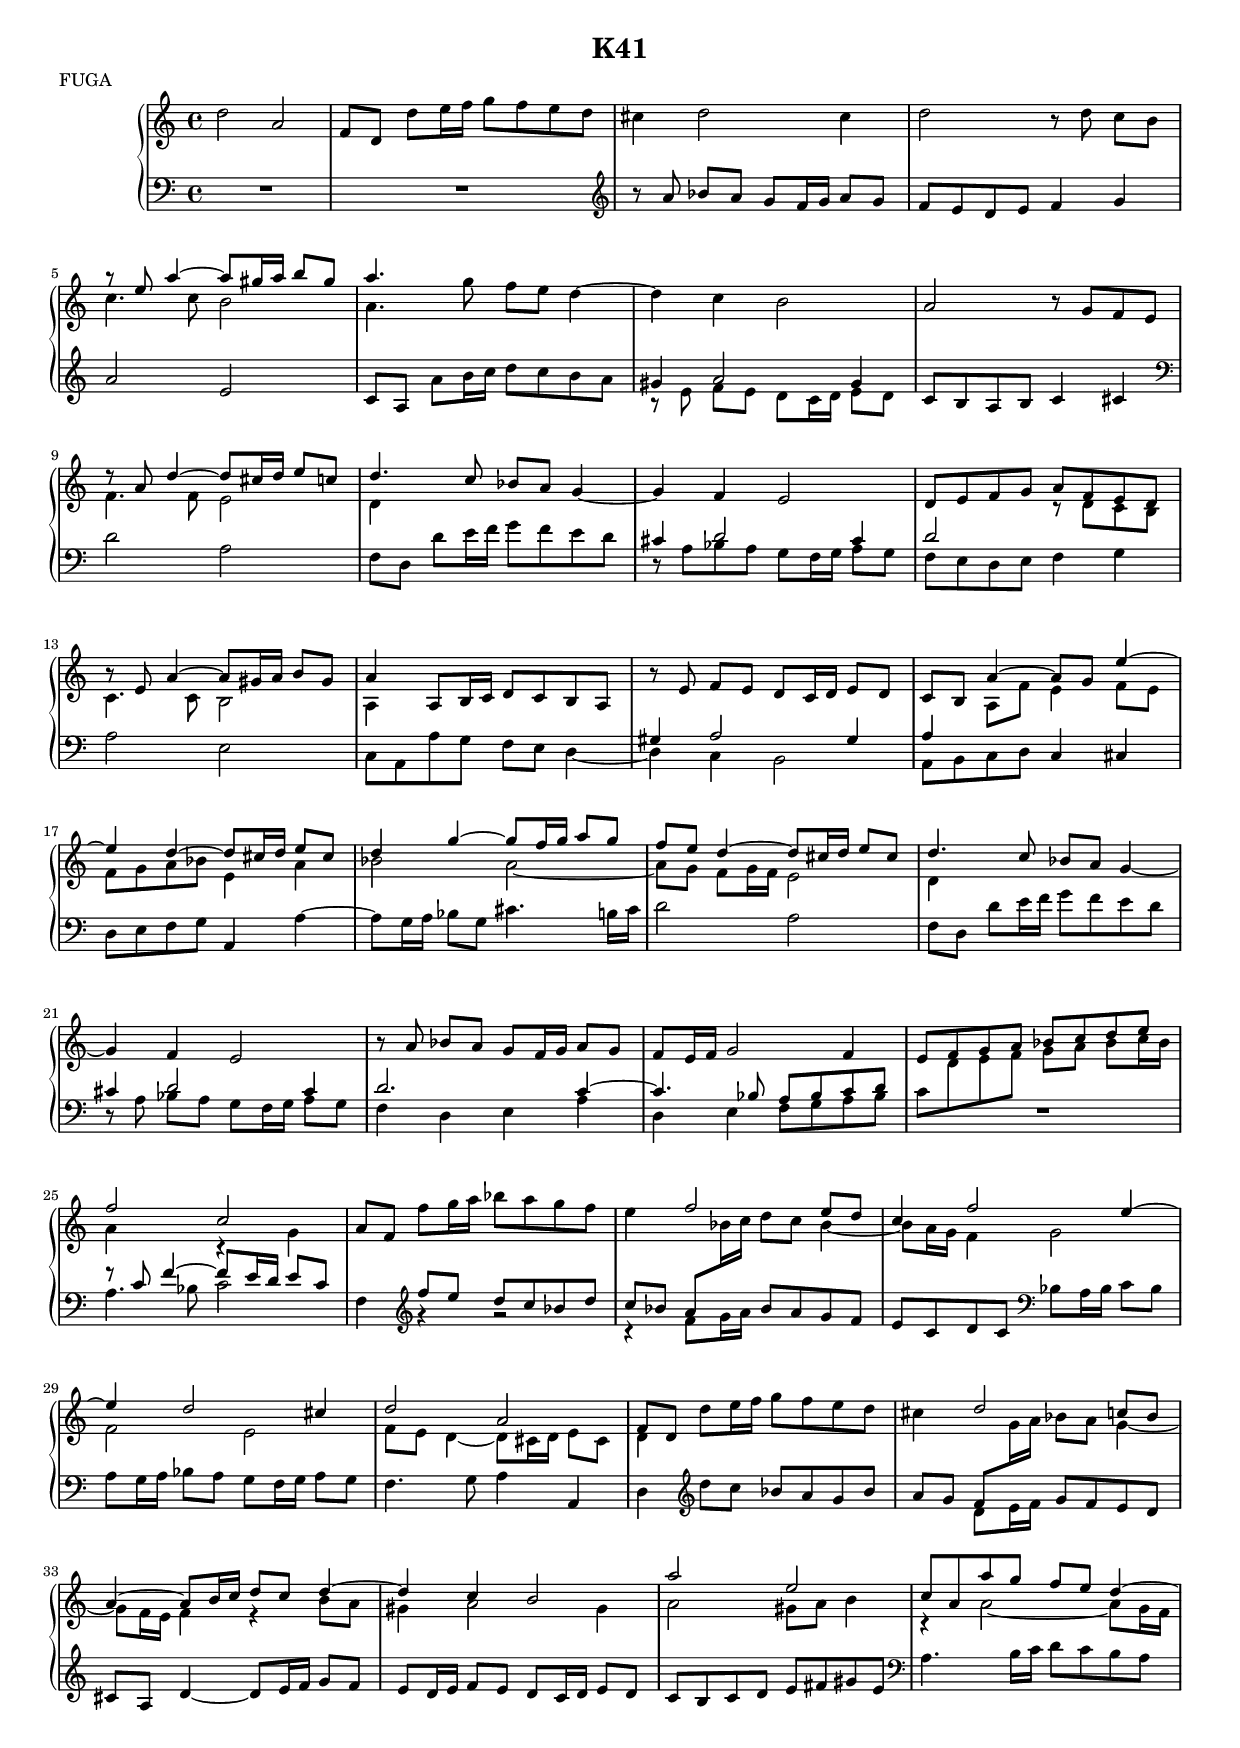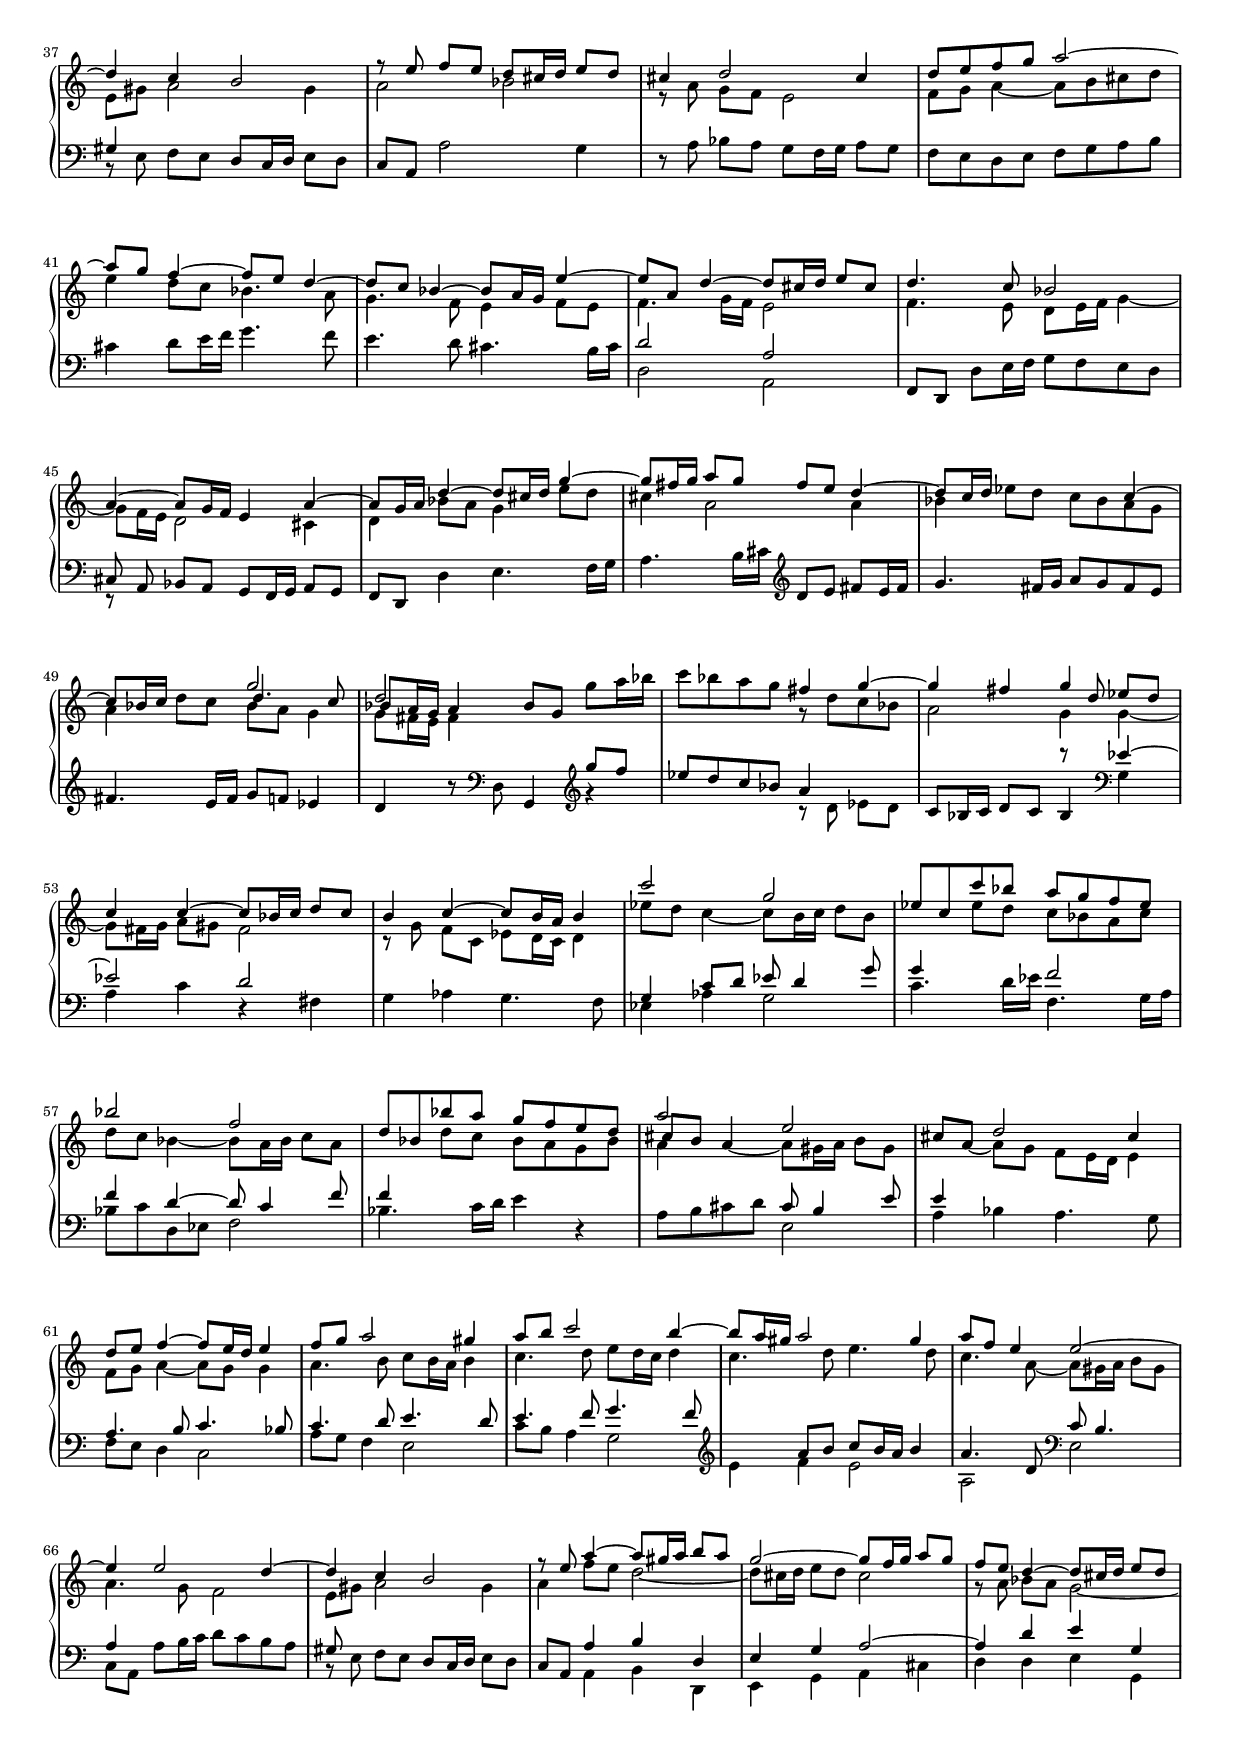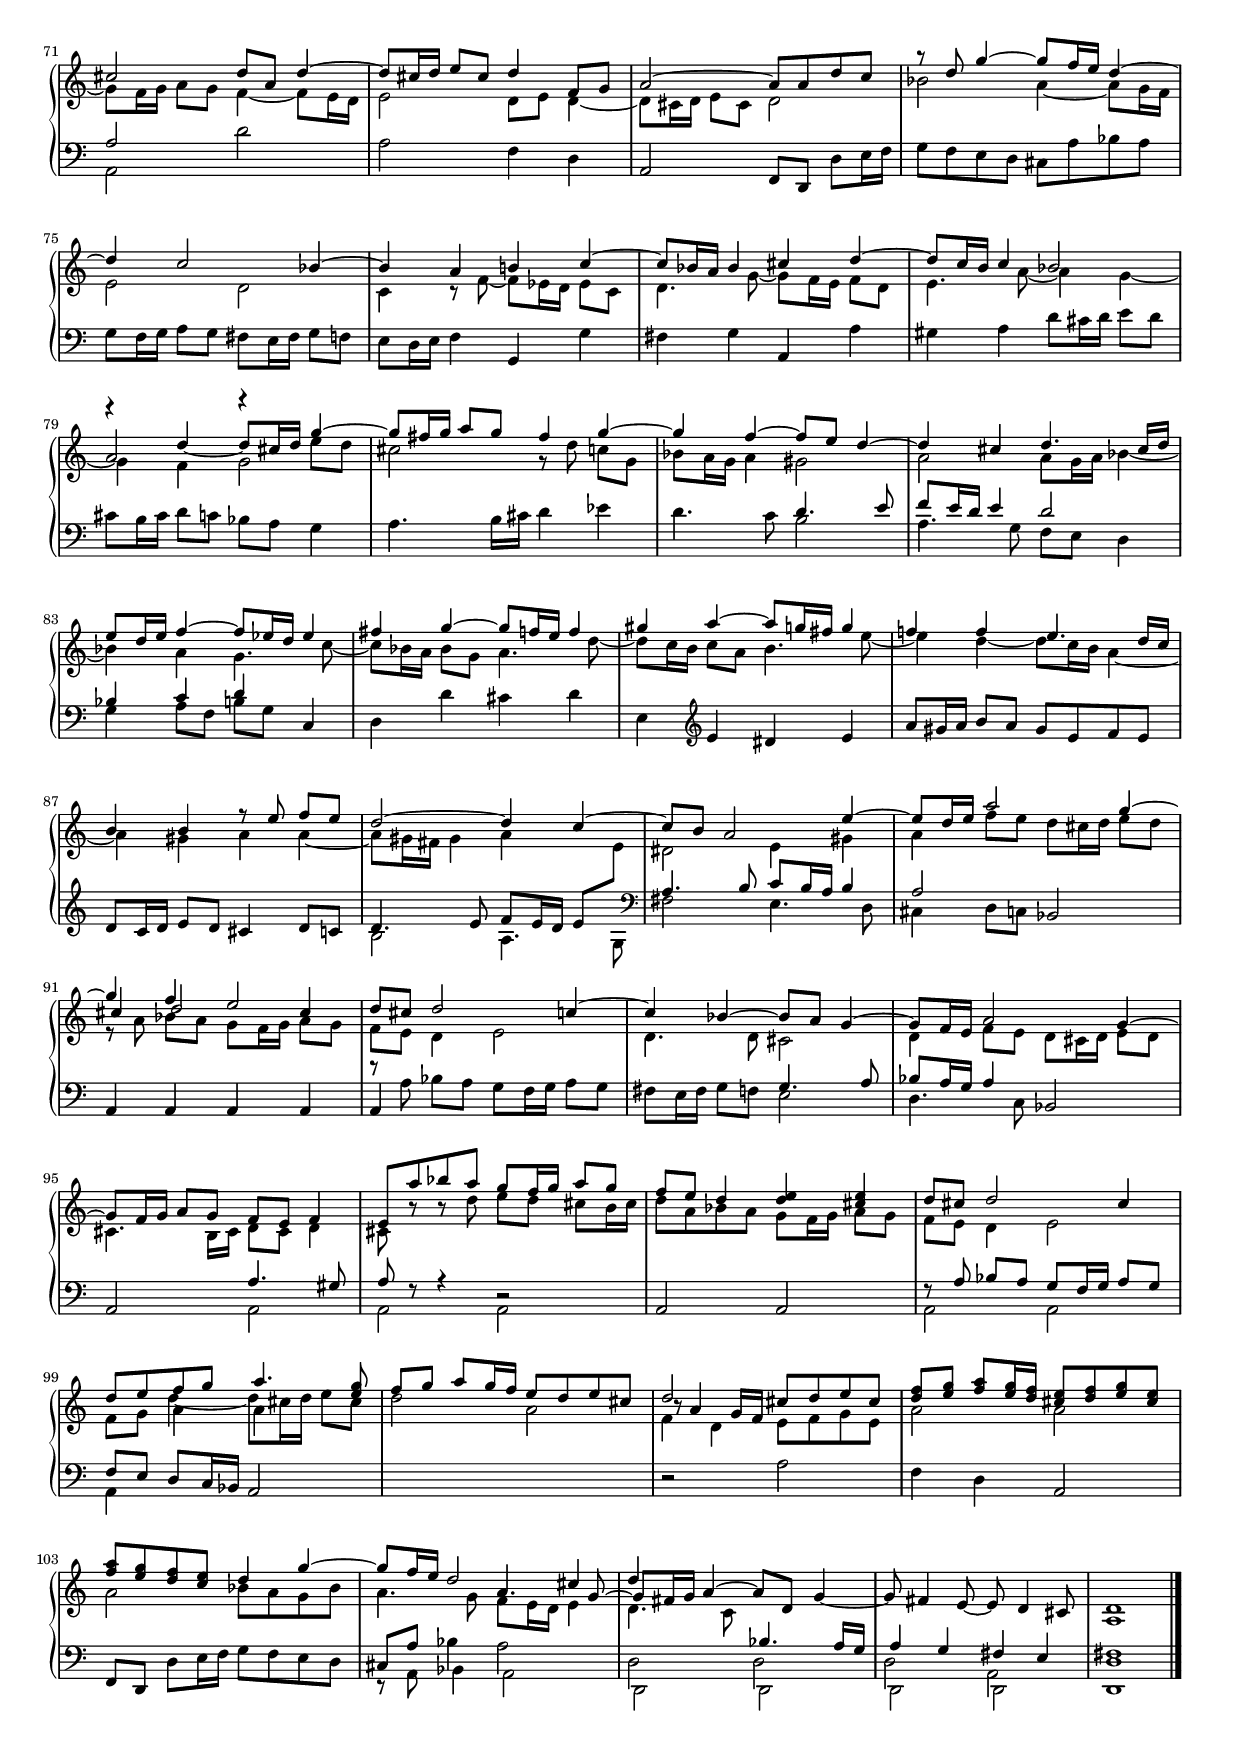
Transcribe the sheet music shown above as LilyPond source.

\version "2.18.2"

\version "2.18.2"

global = {
  \key c \major
  \time 4/4
}

su = \stemUp
sd = \stemDown
sn = \stemNeutral

rightOne = \relative c'' {
  \global \tieUp
  
  d2 a
  f8 d d' e16 f g8 f e d 
  cis4 d2 cis4
  d2 r8 d c[ b]
  
  \su r8 e a4 ~ a8 gis16 a b8 gis
  a4. s8 s2
  s1 
  a,2 r8 g f e
   
  r8 a d4 ~ d8 cis16 d e8 c
  d4. c8 bes a \once \tieDown g4 ~
  g f e2
  d8 e f g a f e d
  
  r8 e a4 ~ a8 gis16 a b8 gis
  a4 a,8 b16 c d8 c b a
  r e' f[ e] d c16 d e8 d
  c b a'4 ~ a8 g e'4 ~
  
  e d ~ d8 cis16 d e8 cis
  d4 g ~ g8 f16 g a8 g
  f e d4 ~ d8 cis16 d e8 cis
  d4. c8 bes a \once \tieDown g4 ~
  
  
  g4 f e2
  r8 a bes[ a] g f16 g a8 g
  f e16 f g2 f4
  e8 f g a bes c d e
  
  f2 c
  a8 f \sd f' g16 a bes8 a g f
  e4 \su f2 e8 d
  c4 f2 e4 ~
  
  e d2 cis4
  d2 a
  f8 d \sn d' e16 f g8 f e d
  cis4 \su d2 c8 bes
  
  a4 ~ a8 b16 c d8 c d4 ~
  d c b2
  a' e
  c8 a a' g f e d4 ~
  
  d c b2
  r8 e f[ e] d cis16 d e8 d
  cis4 d2 cis4
  d8 e f g a2 ~
  
  
  a8 g f4 ~ f8 e d4 ~
  d8 c bes4 ~ bes8 a16 g e'4 ~ 
  e8 a, d4 ~ d8 cis16 d e8 cis
  d4. c8 bes2
  
  a4 ~ a8 g16 f e4 a ~
  a8 g16 a d4 ~ d8 cis16 d g4 ~
  g8 fis16 g a8 g fis e d4 ~
  d8 c16 d s2 c4 ~ 
  
  c8 bes16 c s4 \once \shiftOn d4. c8
  \once \shiftOn bes a16 g a4 bes8 g \sd g'8 a16 bes
  c8 bes a g \su fis4 g ~
  g fis g ees8 d
  
  c4 c ~ c8 bes16 c d8 c
  b4 c ~ c8 b16 a b4
  c'2 g
  ees8 c c' bes a g f ees
  
  bes'2 f
  d8 bes bes' a g f e d
  a'2 e
  s4 d2 cis4
  
  
  d8 e f4 ~ f8 e16 d e4
  f8 g a2 gis4
  a8 b c2 b4 ~
  b8 a16 gis a2 gis4
  
  a8 f e4 e2 ~ 
  e4 e2 d4 ~
  d c b2
  r8 e a4 ~ a8 gis16 a b8 a
  
  g2 ~ g8 f16 g a8 g
  f e d4 ~ d8 cis16 d e8 d
  cis2 d8 a d4 ~ 
  d8 cis16 d e8 cis d4 f,8 g
  
  a2 ~ a8 a d c
  r8 d g4 ~ g8 f16 e d4 ~ 
  d c2 bes4 ~
  bes a b c ~
  
  c8 bes16 a bes4 cis d ~
  d8 c16 b c4 bes2 
  << { \su r4 s4 r4 g'4 ~ g8 fis16 g a8 g } \\ 
     { \su s4 d4 ~ d8 cis16 d \sn e8 d cis2 } \\ 
     { a2 s s } >>
  fis'4 g ~
  
  g f ~ f8 e d4 ~
  d cis d4. cis16 d 
  e8 d16 e f4 ~ f8 ees16 d ees4
  fis g ~ g8 f16 e f4
  
  
  gis4 a ~ a8 g16 fis g4
  f! f e4. d16 c
  b4 b r8 e f[ e]
  
  d2 ~ d4 c ~
  c8 b a2 e'4 ~
  e8 d16 e a2 g4 ~
  g f e2
  
  
  d8 cis d2 c4 ~
  c bes ~ bes8 a g4 ~
  g8 f16 e a2 g4 ~
  g8 f16 g a8 g f e f4
  
  e8 a' bes a g f16 g a8 g
  f e d4 <d e>4 <cis e> 
  d8 cis d2 cis4
  << {d8 e f g a4. <e g>8} \\ {s4 \shiftOnnn d4 ~ d8 cis16 d e8 cis} >>
  
  f g a g16 f e8 d e cis
  
  << {d2} \\ { 
      \once \override Rest.staff-position = #0 
      \once \override Rest.extra-offset = #'(1.5 . 0) 
      r8 \su a4 g16 f} \\
    {\sd f4 d} >>  
  cis'8 d e cis
  
  <d f> <e g> <f a> <e g>16 <d f> <cis e>8 <d f> <e g> <cis e>
  <f a> <e g> <d f> <c e> d4 g ~
  
  g8 f16 e << {d2 cis4 d} \\ {\su \tieUp \shiftOn s4 a4. \tieUp g8 ~ g fis16 g} >>
  a4 ~ a8 d, \tieDown g4 ~
  g8 fis4 e8 ~ e d4 cis8
  <a d>1 \bar "|."  
}

rightTwo = \relative c'' {
  \global \tieDown
  
  s1*4
  
  c4. c8 b2
  \sd a4. g'8 f e \once \tieUp d4 ~
  d c b2 
  s1
  
  f4. f8 e2
  d4 s2.
  s1
  s2 r8 d c b
  
  c4. c8 b2
  a4 s2.
  s1
  s4 a8 f' e4 f8 e
  
  f g a bes e,4 a
  bes2 a ~
  a8 g f g16 f e2
  d4 s2.
  
  
  s1 s1 s1
  \change Staff ="left" c8 \change Staff ="right" d e f g a bes c16 bes
  
  a4 s r g
  s4 \change Staff = "left" \clef treble \su f'8 e d c bes d
  c bes a \change Staff = "right" \sd bes16 c d8 c bes4 ~
  bes8 a16 g f4 g2
  
  f e 
  f8 e d4 ~ d8 cis16 d e8 cis
  d4 \change Staff = "left" \clef treble d'8 c \su bes a g bes
  a g f \change Staff = "right" \sd g16 a bes8 a g4 ~
  
  g8 f16 e f4 r b8 a
  gis4 a2 gis4
  a2 gis8 a b4
  r a2 ~ a8 g16 f
  
  e8 gis a2 gis4
  a2 bes
  r8 a g[ f] e2
  f8 g a4 ~ a8 b cis d
  
  
  e4 d8 c bes4. a8
  g4. f8 e4 f8 e
  f4. g16 f e2
  f4. e8 d e16 f g4 ~
  
  g8 f16 e d2 cis4
  d bes'8 a g4 e'8 d
  cis4 a2 a4
  bes ees8 d c bes a g
  
  a4 d8 c bes a g4
  g8 fis16 e fis4 s2
  s2 r8 d' c bes
  a2 g4 g ~
  
  g8 fis16 g a8 gis fis2
  r8 g f[ c] ees d16 c d4
  ees'8 d c4 ~ c8 b16 c d8 b
  s4 ees8 d c bes a c
  
  d8 c bes4 ~ bes8 a16 bes c8 a
  s4 d8 c bes a g bes
  \su \once \shiftOn cis8 b a4 ~ \sd a8 gis16 a b8 gis
  \su cis[ a] ~ \sd a[ g] f e16 d e4
  
  
  f8 g a4 ~ a8 g g4
  a4. b8 c b16 a b4
  c4. d8 e d16 c d4
  c4. d8 e4. d8
  
  c4. a8 ~ a gis16 a b8 gis
  a4. g8 f2
  e8 gis a2 gis4
  a f'8 e d2 ~
  
  d8 cis16 d e8 d cis2
  r8 a bes[ a] g2 ~ 
  g8 f16 g a8 g f4 ~ f8 e16 d
  e2 d8 e d4 ~
  
  d8 cis16 d e8 cis d2
  bes'2 a4 ~ a8 g16 f
  e2 d
  c4 r8 f ~ f ees16 d ees8 c
  
  d4. g8 ~ g f16 e f8 d
  e4. a8 ~ a4 g ~
  g f g2
  s2 r8 d' c[ g]
  
  bes a16 g a4 gis2
  a a8 g16 a bes4 ~ 
  bes a g4. c8 ~
  c bes16 a bes8 g a4. d8 ~
  
  
  d c16 b c8 a b4. e8 ~
  e4 d ~ d8 c16 b a4 ~
  a gis a a ~ 
  
  a8 gis16 fis gis4 a s4
  dis,2 e4 gis
  a f'8 e d cis16 d e8 d
  \su \once \shiftOn cis4 \once \shiftOn d2  cis4
  
  \sd f,8 e d4 e2
  d4. d8 cis2
  d4 f8 e d cis16 d e8 d
  cis4. b16 cis d8 cis d4
  
  cis8 r r d' e d cis b16 cis
  d8 a bes a g f16 g a8 g
  f e d4 e2
  f8 g a4 a s4
  
  d2 a
  %<< {%\once \override Rest.staff-position = #0 \once \override NoteColumn.horizontal-shift = #1 
  %    r8 a4 g16 f} \\ {f4 d} >> e8 f g e
  s2 e8 f g e
  a2 a
  a bes8 a g bes
  
  a4. g8 f e16 d e4
  d4. c8 \change Staff = "left" \su bes4. a16 g
  a4 g fis e <d fis>1 \bar "|."
}

leftOne = \relative c'' {
  \global \tieUp
  
  R1 R1 \clef treble
  r8 a bes[ a] g f16g a8 g
  f e d e f4 g
  
  a2 e
  c8 a a' b16 c d8 c b a
  gis4 a2 gis4
  c,8 b a b c4 cis
  
  \clef bass d2 a
  f8 d d' e16 f g8 f e d
  \su cis4 d2 cis4
  d2 s2
  
  s1
  s1
  gis,4 a2 gis4
  a4 s2.
  
  s1 s1 s1 s1
  
  
  cis4 d2 cis4
  d2. c4 ~
  c4. bes8 a bes c d
  s1
  
  r8 c f4 ~ f8 e16 d e8 c
  s1 s1 s1
  
  s1 s1 s1 s1
  
  s1 s1 s1 s1
  
  gis4 s2.
  s1 s1 s1
  
  s1 s1
  d'2 a
  s1
  
  cis,8 s s2.
  s1 s1 s1
  
  s2 \change Staff = "right" g'''2
  d s4 \change Staff = "left" \clef treble g8 f
  ees d c bes a4 s
  s2 \change Staff = "right" \sd r8 \su d \change Staff = "left" ees,4 ~
  
  ees2 d
  s1
  g,4 c8 d ees d4 g8
  g4 s f2
  
  f4 d ~ d8 c4 f8
  f4 s2.
  \change Staff = "right" \sd a4 \change Staff = "left" s4 \su cis,8 b4 e8
  e4 s2.
  
  
  a,4. b8 c4. bes8
  c4. d8 e4. d8
  e4. f8 g4. f8
  \clef treble s4 a8 b c b16 a b4
  
  a4. d,8 \clef bass c b4.
  a4 s2.
  gis8 s8 s2.
  s4 a4 b d,
  
  e g a2 ~ 
  a4 d e g,
  a2 s2
  s1
  
  s1 s1 s1 s1
  s1 s1 s1 s1
  
  s2 d4. e8 
  f e16 d e4 d2
  bes4 c d s4
  s1
  
  
  s1 s1 s1
  d4. e8 f e16 d e8 \change Staff = "right" \sd e
  \change Staff = "left" \su a,4. b8 c b16 a b4
  a2 s2
  \change Staff = "right" \sd r8 a'8 bes[ a] g f16 g a8 g \change Staff = "left"
  
  s1
  s2 \su g,4. a8
  bes a16 g a4 s2
  s2 a4. gis8
  
  a r r4 r2
  s1
  r8 a bes[ a] g f16 g a8 g
  f e d c16 bes s2
  
  s1 s1 s1 s1
  
  cis8 a' \sd bes4 a2
  d, d
  d a
}

leftTwo = \relative c' {
  \global \tieDown
  
  s1*4
  
  s1*2
  \sd r8 e f[ e] d c16 d e8 d
  s1
  
  s1 s1
  r8 a bes a g f16 g a8 g
  f e d e f4 g
  
  a2 e
  c8 a a' g f e d4 ~ 
  d c b2
  a8 b c d \sn c4 cis
  
  d8 e f g a,4 \once \tieUp a' ~
  a8 g16 a bes8 g cis4. b16 cis
  d2 a
  f8 d d' e16 f g8 f e d
  
  
  r8 a bes[ a] g f16 g a8 g
  f4 d e a
  d, e f8 g a bes
  R1
  
  a4. bes8 c2
  f,4 \clef treble r r2
  r4 \sd f'8 g16 a \sn bes8 a g f 
  e c d c \clef bass bes a16 bes c8 bes
  
  a g16 a bes8 a g f16 g a8 g
  f4. g8 a4 a,
  d \clef treble s2.
  s4 \sd d'8 e16 f \sn g8 f e d
  
  cis a d4 ~ d8 e16 f g8 f
  e d16 e f8 e d c16 d e8 d
  c b c d e fis gis e
  \clef bass a,4. b16 c d8 c b a
  
  r8 e8 f[ e] d c16 d e8 d
  c a a'2 g4
  r8 a bes[ a] g f16 g a8 g
  f e d e f g a b
  
  
  cis4 d8 e16 f g4. f8
  e4. d8 cis4. b16 cis
  d,2 \once \sd a
  f8 d d' e16 f g8 f e d
  
  r8 a bes[ a] g f16 g a8 g
  f d d'4 e4. f16 g
  a4. b16 cis \clef treble d8 e fis e16 fis
  g4. fis16 g a8 g fis e
  
  fis4. e16 fis g8 f ees4
  d4 r8 \clef bass d,8 g,4 \clef treble r4
  s2 \sd r8 d'' ees[ d] \sn
  c bes16 c d8 c bes4 \clef bass g4
  
  a c r fis,
  g aes g4. f8
  ees4 aes g2
  c4. d16 ees f,4. g16 a
  
  bes8 c d, ees f2
  bes4. c16 d e4 r4
  a,8 b cis d e,2
  a4 bes a4. g8
  
  
  \sd f e d4 c2
  a'8 g f4 e2
  c'8 b a4 g2
  \clef treble e'4 f e2
  
  a,2 \clef bass e
  c8 a a' b16 c d8 c b a
  \sn r8 e f[ e] d c16 d e8 d 
  c a \sd a4 b d,
  
  e g a cis
  d d e g,
  a2 d'
  a f4 d
  
  \sn a2 f8 d d' e16 f 
  g8 f e d cis a' bes a
  g f16 g a8 g fis e16 fis g8 f
  e d16 e f4 g, g'
  
  fis g a, a'
  gis a d8 cis16 d e8 d
  cis b16 cis d8 c bes a g4
  a4. b16 cis d4 ees
  
  d4. c8 b2
  a4. g8 f e d4
  g a8 f b g c,4
  d d' cis d
  
  
  e, \clef treble e' dis e
  a8 gis16 a b8 a gis e f e
  d c16 d e8 d cis4 d8 c
  
  \sd b2 a4. g8
  \clef bass fis2 e4. d8
  cis4 d8 c \sn bes2
  a4 a a a
  
  << {r8 \sd a'} \\ {\su a,4}>> bes'8 a g f16 g a8 g
  fis e16 fis g8 f e2
  d4. \sd c8 \su bes2
  a2 \sd a
  
  a a
  \sn a a
  \sd a a
  a4 s \sn a2
  
  s1
  r2 a'2
  f4 d a2
  f8 d d' e16 f g8 f e d
  
  r \sd a8 bes4 a2
  d, d
  d d
  d1 \bar "|."
}



breaks = {
  s1*4 \break s1*4 \break s1*4 \break s1*4 \break s1*4 \break \pageBreak
  s1*4 \break s1*4 \break s1*4 \break s1*4 \break s1*4 \break \pageBreak
  s1*4 \break s1*4 \break s1*4 \break s1*4 \break s1*4 \break \pageBreak
  s1*4 \break s1*4 \break s1*4 \break s1*4 \break s1*4 \break s1*4 \break \pageBreak
  s1*3 \break s1*4 \break s1*4 \break s1*4 \break s1*4 \break s1*4 \break \pageBreak
}


%
% Edition: trois A4 portrait
%
#(set-global-staff-size 15.5)

\header {
  title = "K41"
  meter = "FUGA"
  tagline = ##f
}

\paper {
  #(set-paper-size "a4")
  print-page-number = ##f
  %%annotate-spacing = ##t
  between-system-padding = #0.1
  between-system-space = #0.1
  ragged-last-bottom = ##f
  ragged-bottom = ##f
}

\score {
  \new PianoStaff <<
    \new Staff = "right" {
      << 
        %\breaks
        { \rightOne }
        { \rightTwo }
      >>
    }
    \new Staff = "left" { 
      <<
        { \clef bass \leftOne }
        { \clef bass \leftTwo } 
      >>
    }
  >>
  \layout { }
}
